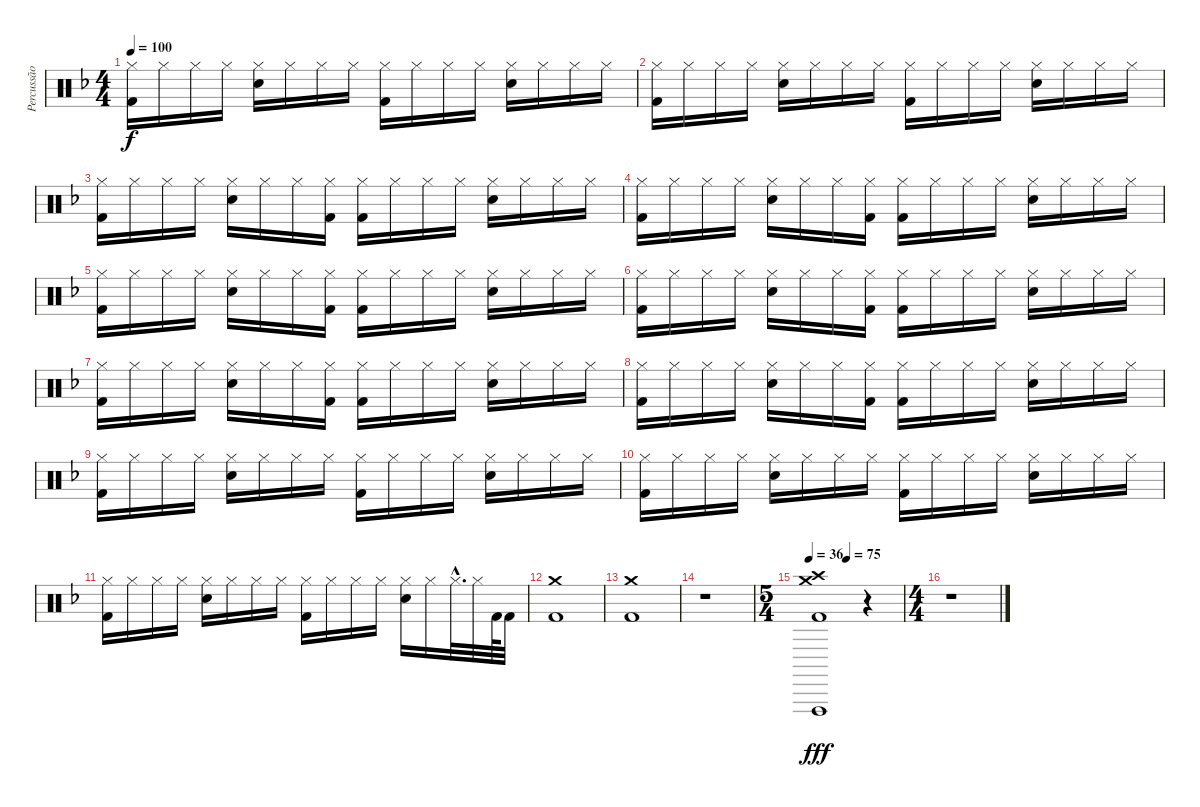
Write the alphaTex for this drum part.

\track ("Percussão" "Percussão") {instrument percussion}
\staff {score}
\articulation defaults
\ts (4 4)
\tempo 100
\clef neutral
\ks dminor
("Hi-Hat (closed)" "Kick (hit) 2").16{dy f} "Hi-Hat (closed)".16 "Hi-Hat (closed)".16 "Hi-Hat (closed)".16 ("Hi-Hat (closed)" "Snare (hit) 2").16 "Hi-Hat (closed)".16 "Hi-Hat (closed)".16 "Hi-Hat (closed)".16 ("Hi-Hat (closed)" "Kick (hit) 2").16 "Hi-Hat (closed)".16 "Hi-Hat (closed)".16 "Hi-Hat (closed)".16 ("Hi-Hat (closed)" "Snare (hit) 2").16 "Hi-Hat (closed)".16 "Hi-Hat (closed)".16 "Hi-Hat (closed)".16 |
("Hi-Hat (closed)" "Kick (hit) 2").16 "Hi-Hat (closed)".16 "Hi-Hat (closed)".16 "Hi-Hat (closed)".16 ("Hi-Hat (closed)" "Snare (hit) 2").16 "Hi-Hat (closed)".16 "Hi-Hat (closed)".16 "Hi-Hat (closed)".16 ("Hi-Hat (closed)" "Kick (hit) 2").16 "Hi-Hat (closed)".16 "Hi-Hat (closed)".16 "Hi-Hat (closed)".16 ("Hi-Hat (closed)" "Snare (hit) 2").16 "Hi-Hat (closed)".16 "Hi-Hat (closed)".16 "Hi-Hat (closed)".16 |
("Hi-Hat (closed)" "Kick (hit) 2").16 "Hi-Hat (closed)".16 "Hi-Hat (closed)".16 "Hi-Hat (closed)".16 ("Hi-Hat (closed)" "Snare (hit) 2").16 "Hi-Hat (closed)".16 "Hi-Hat (closed)".16 ("Hi-Hat (closed)" "Kick (hit) 2").16 ("Hi-Hat (closed)" "Kick (hit) 2").16 "Hi-Hat (closed)".16 "Hi-Hat (closed)".16 "Hi-Hat (closed)".16 ("Hi-Hat (closed)" "Snare (hit) 2").16 "Hi-Hat (closed)".16 "Hi-Hat (closed)".16 "Hi-Hat (closed)".16 |
("Hi-Hat (closed)" "Kick (hit) 2").16 "Hi-Hat (closed)".16 "Hi-Hat (closed)".16 "Hi-Hat (closed)".16 ("Hi-Hat (closed)" "Snare (hit) 2").16 "Hi-Hat (closed)".16 "Hi-Hat (closed)".16 ("Hi-Hat (closed)" "Kick (hit) 2").16 ("Hi-Hat (closed)" "Kick (hit) 2").16 "Hi-Hat (closed)".16 "Hi-Hat (closed)".16 "Hi-Hat (closed)".16 ("Hi-Hat (closed)" "Snare (hit) 2").16 "Hi-Hat (closed)".16 "Hi-Hat (closed)".16 "Hi-Hat (closed)".16 |
("Hi-Hat (closed)" "Kick (hit) 2").16 "Hi-Hat (closed)".16 "Hi-Hat (closed)".16 "Hi-Hat (closed)".16 ("Hi-Hat (closed)" "Snare (hit) 2").16 "Hi-Hat (closed)".16 "Hi-Hat (closed)".16 ("Hi-Hat (closed)" "Kick (hit) 2").16 ("Hi-Hat (closed)" "Kick (hit) 2").16 "Hi-Hat (closed)".16 "Hi-Hat (closed)".16 "Hi-Hat (closed)".16 ("Hi-Hat (closed)" "Snare (hit) 2").16 "Hi-Hat (closed)".16 "Hi-Hat (closed)".16 "Hi-Hat (closed)".16 |
("Hi-Hat (closed)" "Kick (hit) 2").16 "Hi-Hat (closed)".16 "Hi-Hat (closed)".16 "Hi-Hat (closed)".16 ("Hi-Hat (closed)" "Snare (hit) 2").16 "Hi-Hat (closed)".16 "Hi-Hat (closed)".16 ("Hi-Hat (closed)" "Kick (hit) 2").16 ("Hi-Hat (closed)" "Kick (hit) 2").16 "Hi-Hat (closed)".16 "Hi-Hat (closed)".16 "Hi-Hat (closed)".16 ("Hi-Hat (closed)" "Snare (hit) 2").16 "Hi-Hat (closed)".16 "Hi-Hat (closed)".16 "Hi-Hat (closed)".16 |
("Hi-Hat (closed)" "Kick (hit) 2").16 "Hi-Hat (closed)".16 "Hi-Hat (closed)".16 "Hi-Hat (closed)".16 ("Hi-Hat (closed)" "Snare (hit) 2").16 "Hi-Hat (closed)".16 "Hi-Hat (closed)".16 ("Hi-Hat (closed)" "Kick (hit) 2").16 ("Hi-Hat (closed)" "Kick (hit) 2").16 "Hi-Hat (closed)".16 "Hi-Hat (closed)".16 "Hi-Hat (closed)".16 ("Hi-Hat (closed)" "Snare (hit) 2").16 "Hi-Hat (closed)".16 "Hi-Hat (closed)".16 "Hi-Hat (closed)".16 |
("Hi-Hat (closed)" "Kick (hit) 2").16 "Hi-Hat (closed)".16 "Hi-Hat (closed)".16 "Hi-Hat (closed)".16 ("Hi-Hat (closed)" "Snare (hit) 2").16 "Hi-Hat (closed)".16 "Hi-Hat (closed)".16 ("Hi-Hat (closed)" "Kick (hit) 2").16 ("Hi-Hat (closed)" "Kick (hit) 2").16 "Hi-Hat (closed)".16 "Hi-Hat (closed)".16 "Hi-Hat (closed)".16 ("Hi-Hat (closed)" "Snare (hit) 2").16 "Hi-Hat (closed)".16 "Hi-Hat (closed)".16 "Hi-Hat (closed)".16 |
("Hi-Hat (closed)" "Kick (hit) 2").16 "Hi-Hat (closed)".16 "Hi-Hat (closed)".16 "Hi-Hat (closed)".16 ("Hi-Hat (closed)" "Snare (hit) 2").16 "Hi-Hat (closed)".16 "Hi-Hat (closed)".16 "Hi-Hat (closed)".16 ("Hi-Hat (closed)" "Kick (hit) 2").16 "Hi-Hat (closed)".16 "Hi-Hat (closed)".16 "Hi-Hat (closed)".16 ("Hi-Hat (closed)" "Snare (hit) 2").16 "Hi-Hat (closed)".16 "Hi-Hat (closed)".16 "Hi-Hat (closed)".16 |
("Hi-Hat (closed)" "Kick (hit) 2").16 "Hi-Hat (closed)".16 "Hi-Hat (closed)".16 "Hi-Hat (closed)".16 ("Hi-Hat (closed)" "Snare (hit) 2").16 "Hi-Hat (closed)".16 "Hi-Hat (closed)".16 "Hi-Hat (closed)".16 ("Hi-Hat (closed)" "Kick (hit) 2").16 "Hi-Hat (closed)".16 "Hi-Hat (closed)".16 "Hi-Hat (closed)".16 ("Hi-Hat (closed)" "Snare (hit) 2").16 "Hi-Hat (closed)".16 "Hi-Hat (closed)".16 "Hi-Hat (closed)".16 |
("Hi-Hat (closed)" "Kick (hit) 2").16 "Hi-Hat (closed)".16 "Hi-Hat (closed)".16 "Hi-Hat (closed)".16 ("Hi-Hat (closed)" "Snare (hit) 2").16 "Hi-Hat (closed)".16 "Hi-Hat (closed)".16 "Hi-Hat (closed)".16 ("Hi-Hat (closed)" "Kick (hit) 2").16 "Hi-Hat (closed)".16 "Hi-Hat (closed)".16 "Hi-Hat (closed)".16 ("Hi-Hat (closed)" "Snare (hit) 2").16 "Hi-Hat (closed)".16 "Hi-Hat (closed)"{hac}.32{d} "Hi-Hat (closed)".32 "Kick (hit) 2".64 "Kick (hit) 2".32 |
("Kick (hit) 2" "Crash medium (hit)").1 |
("Crash medium (hit)" "Kick (hit) 2").1 |
r.1 |
\ts (5 4)
\tempo 36
\tempo (75 0.4)
("Kick (hit) 2" "Vibraslap (hit)" "Crash high (hit)" "Crash medium (hit)").1{dy fff} r.4 |
\ts (4 4)
r.1
